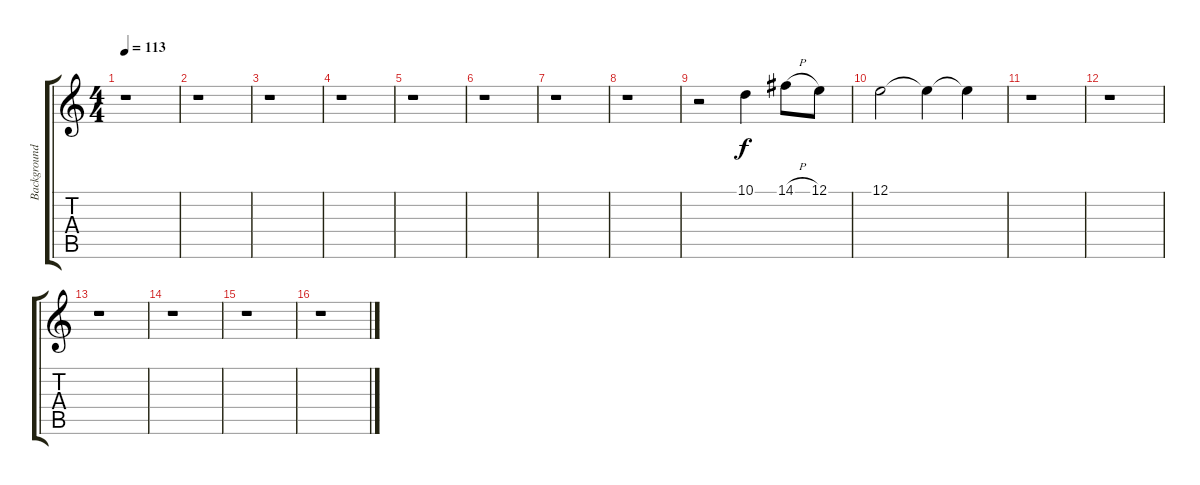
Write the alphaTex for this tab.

\track ("Background vocals" "Background") {instrument altosax}
\staff {score tabs}
\tuning (E4 B3 G3 D3 A2 E2) {hide}
\ts (4 4)
\tempo 113
\clef g2
\ks c
r.1{dy f} |
r.1 |
r.1 |
r.1 |
r.1 |
r.1 |
r.1 |
r.1 |
r.2 10.1.4 14.1{h}.8 12.1.8 |
12.1.2 12.1{t}.4 12.1{t}.4 |
r.1 |
r.1 |
r.1 |
r.1 |
r.1 |
r.1
